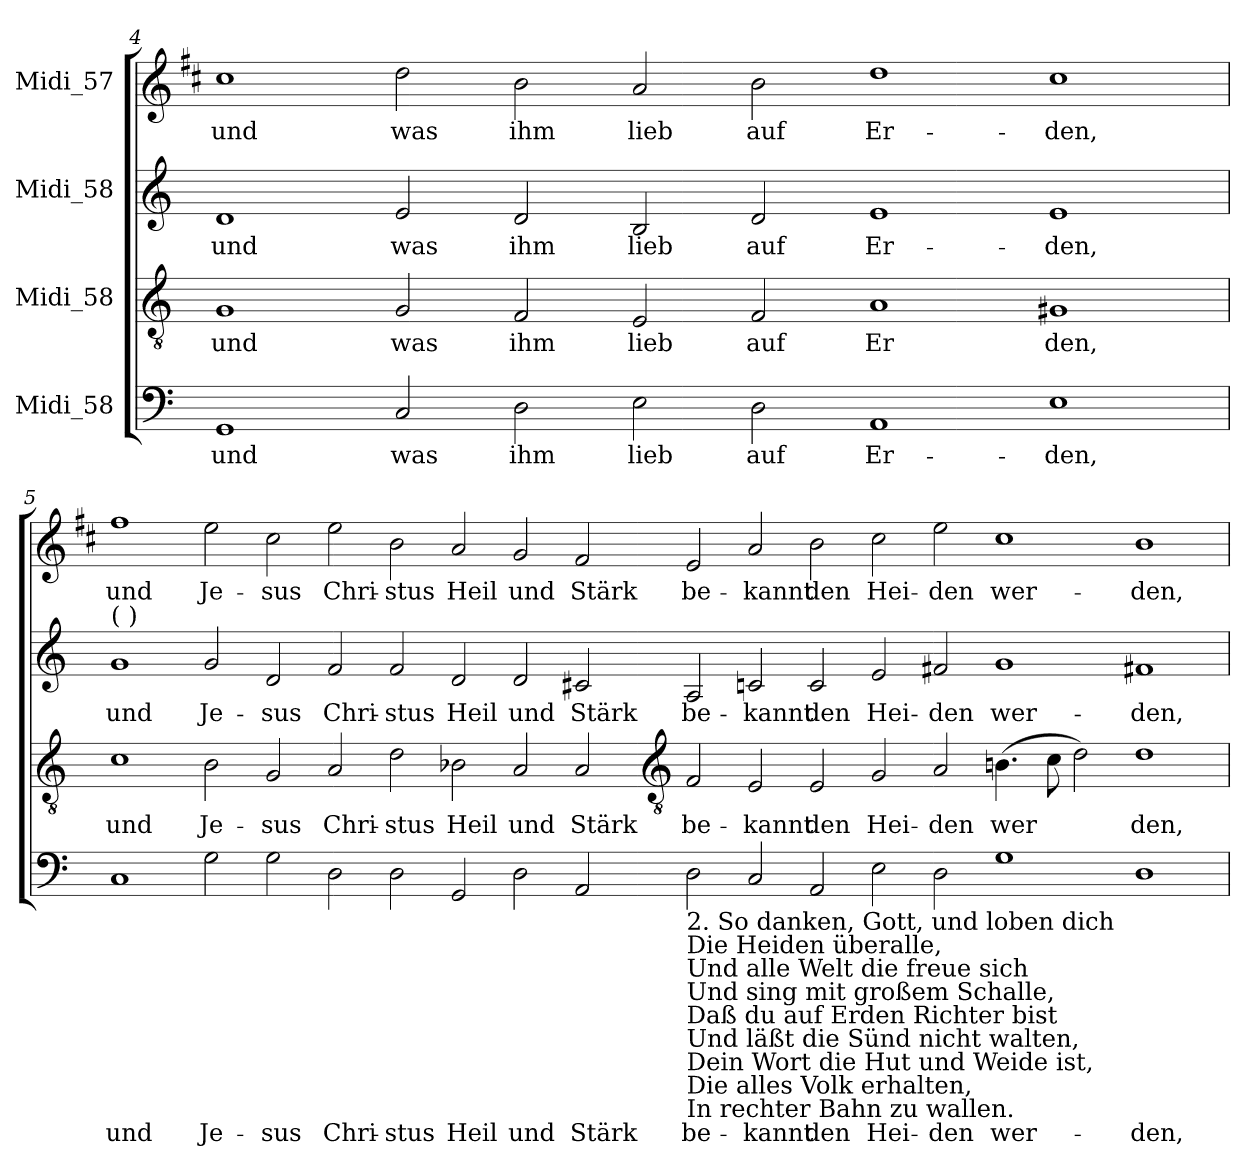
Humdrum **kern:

**kern	**text	**kern	**text	**kern	**text	**kern	**text
*part4	*part4	*part3	*part3	*part2	*part2	*part1	*part1
*staff4	*staff4	*staff3	*staff3	*staff2	*staff2	*staff1	*staff1
*I"Midi_58	*	*I"Midi_58	*	*I"Midi_58	*	*I"Midi_57	*
*clefF4	*	*clefGv2	*	*clefG2	*	*clefG2	*
*	*	*	*	*	*	*ITrd1c2	*
*k[]	*	*k[]	*	*k[]	*	*k[]	*
*C:	*	*C:	*	*C:	*	*C:	*
=4	=4	=4	=4	=4	=4	=4	=4
!	!LO:LY:b	!	!LO:LY:b	!	!LO:LY:b	!	!LO:LY:b
1GG	und	1G	und	1d	und	1b	und
!	!LO:LY:b	!	!LO:LY:b	!	!LO:LY:b	!	!LO:LY:b
2C	was	2G	was	2e	was	2cc	was
!	!LO:LY:b	!	!LO:LY:b	!	!LO:LY:b	!	!LO:LY:b
2D	ihm	2F	ihm	2d	ihm	2a	ihm
!	!LO:LY:b	!	!LO:LY:b	!	!LO:LY:b	!	!LO:LY:b
2E	lieb	2E	lieb	2B	lieb	2g	lieb
!	!LO:LY:b	!	!LO:LY:b	!	!LO:LY:b	!	!LO:LY:b
2D	auf	2F	auf	2d	auf	2a	auf
!	!LO:LY:b	!	!LO:LY:b	!	!LO:LY:b	!	!LO:LY:b
1AA	Er-	1A	Er	1e	Er-	1cc	Er-
!	!LO:LY:b	!	!LO:LY:b	!	!LO:LY:b	!	!LO:LY:b
1E	-den,	1G#X	den,	1e	-den,	1b	-den,
=5	=5	=5	=5	=5	=5	=5	=5
!	!	!	!	!LO:TX:a:t=(  )	!	!	!
!	!LO:LY:b	!	!LO:LY:b	!	!LO:LY:b	!	!LO:LY:b
1C	und	1c	und	1g	und	1ee	und
!	!LO:LY:b	!	!LO:LY:b	!	!LO:LY:b	!	!LO:LY:b
2G	Je-	2B	Je-	2g	Je-	2dd	Je-
!	!LO:LY:b	!	!LO:LY:b	!	!LO:LY:b	!	!LO:LY:b
2G	-sus	2G	-sus	2d	-sus	2b	-sus
!	!LO:LY:b	!	!LO:LY:b	!	!LO:LY:b	!	!LO:LY:b
2D	Chri-	2A	Chri-	2f	Chri-	2dd	Chri-
!	!LO:LY:b	!	!LO:LY:b	!	!LO:LY:b	!	!LO:LY:b
2D	-stus	2d	-stus	2f	-stus	2a	-stus
!	!LO:LY:b	!	!LO:LY:b	!	!LO:LY:b	!	!LO:LY:b
2GG	Heil	2B-X	Heil	2d	Heil	2g	Heil
!	!LO:LY:b	!	!LO:LY:b	!	!LO:LY:b	!	!LO:LY:b
2D	und	2A	und	2d	und	2f	und
!	!LO:LY:b	!	!LO:LY:b	!	!LO:LY:b	!	!LO:LY:b
2AA	Stärk	2A	Stärk	2c#X	Stärk	2e	Stärk
!!LO:LB:g=z
=6-	=6-	=6-	=6-	=6-	=6-	=6-	=6-
*	*	*clefGv2	*	*	*	*	*
!LO:TX:b:t=2. So danken, Gott, und loben dich\nDie Heiden überalle,\nUnd alle Welt die freue sich\nUnd sing mit großem Schalle,\nDaß du auf Erden Richter bist\nUnd läßt die Sünd nicht walten,\nDein Wort die Hut und Weide ist,\nDie alles Volk erhalten,\nIn rechter Bahn zu wallen.	!	!	!	!	!	!	!
!	!LO:LY:b	!	!LO:LY:b	!	!LO:LY:b	!	!LO:LY:b
2D	be-	2F	be-	2A	be-	2d	be-
!	!LO:LY:b	!	!LO:LY:b	!	!LO:LY:b	!	!LO:LY:b
2C	-kannt	2E	-kannt	2c	-kannt	2g	-kannt
!	!LO:LY:b	!	!LO:LY:b	!	!LO:LY:b	!	!LO:LY:b
2AA	den	2E	den	2c	den	2a	den
!	!LO:LY:b	!	!LO:LY:b	!	!LO:LY:b	!	!LO:LY:b
2E	Hei-	2G	Hei-	2e	Hei-	2b	Hei-
!	!LO:LY:b	!	!LO:LY:b	!	!LO:LY:b	!	!LO:LY:b
2D	-den	2A	-den	2f#X	-den	2dd	-den
!	!LO:LY:b	!	!LO:LY:b	!	!LO:LY:b	!	!LO:LY:b
1G	wer-	(>4.B	wer	1g	wer-	1b	wer-
.	.	8c	.	.	.	.	.
.	.	2d)	.	.	.	.	.
!	!LO:LY:b	!	!LO:LY:b	!	!LO:LY:b	!	!LO:LY:b
1D	-den,	1d	den,	1f#X	-den,	1a	-den,
=	=	=	=	=	=	=	=
*-	*-	*-	*-	*-	*-	*-	*-
